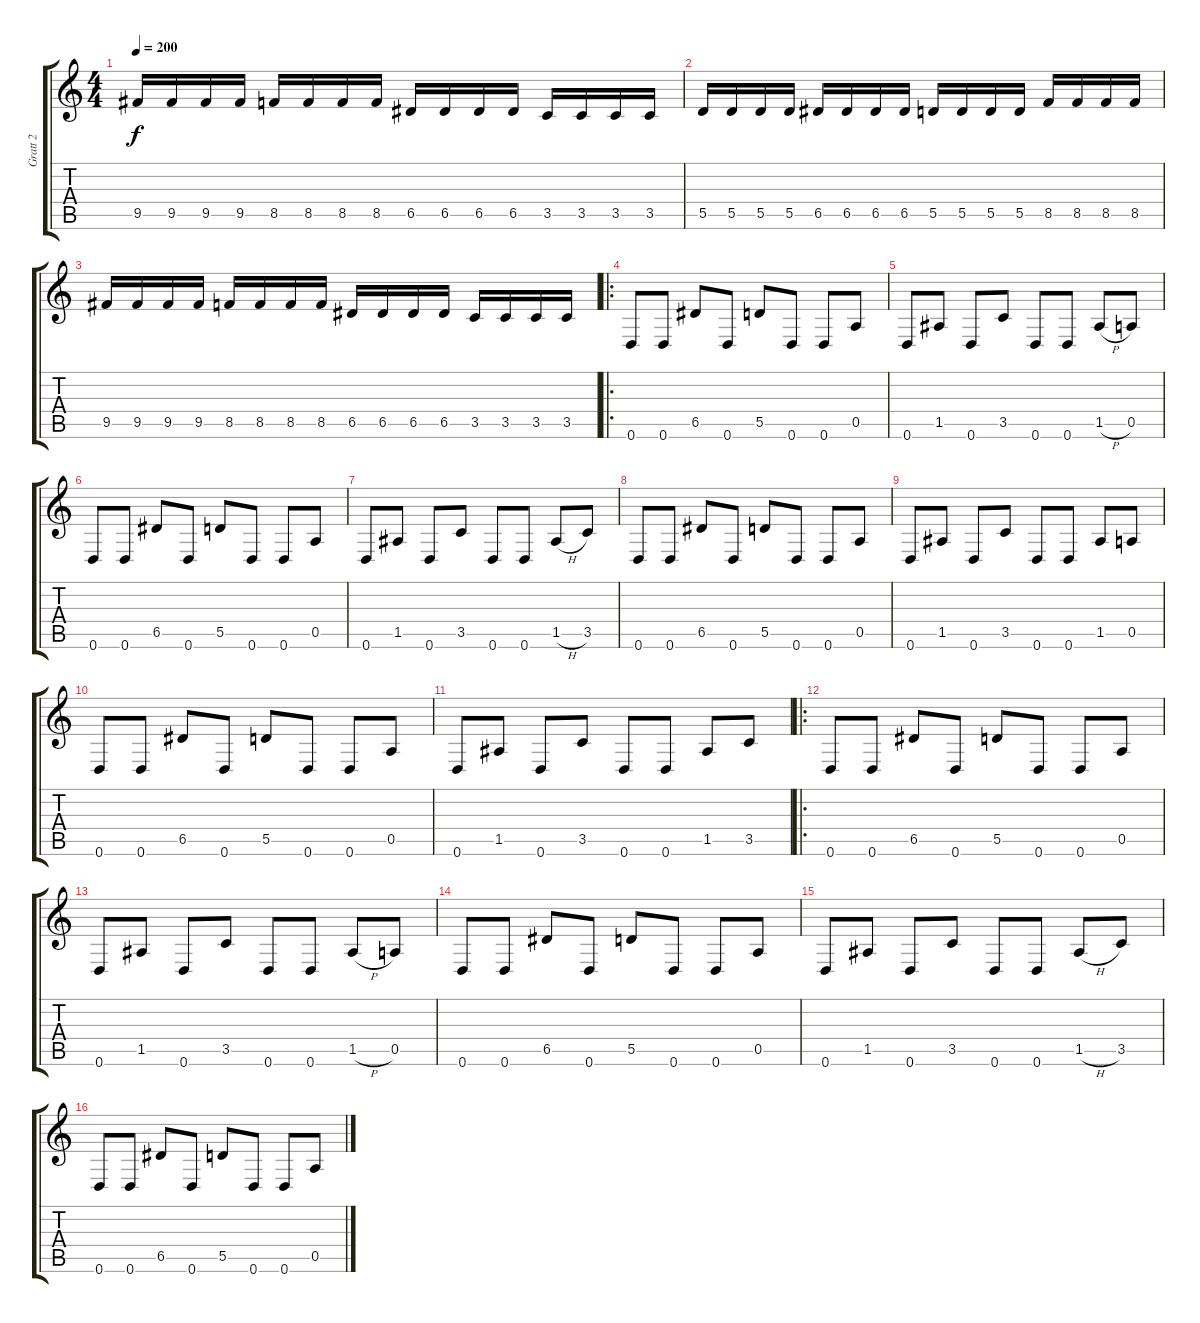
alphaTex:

\track ("Gratt 2" "Gratt 2") {instrument distortionguitar}
\staff {score tabs}
\tuning (E4 B3 G3 D3 A2 D2) {hide}
\ts (4 4)
\tempo 200
\clef g2
\ks c
9.5.16{dy f} 9.5.16 9.5.16 9.5.16 8.5.16 8.5.16 8.5.16 8.5.16 6.5.16 6.5.16 6.5.16 6.5.16 3.5.16 3.5.16 3.5.16 3.5.16 |
5.5.16 5.5.16 5.5.16 5.5.16 6.5.16 6.5.16 6.5.16 6.5.16 5.5.16 5.5.16 5.5.16 5.5.16 8.5.16 8.5.16 8.5.16 8.5.16 |
9.5.16 9.5.16 9.5.16 9.5.16 8.5.16 8.5.16 8.5.16 8.5.16 6.5.16 6.5.16 6.5.16 6.5.16 3.5.16 3.5.16 3.5.16 3.5.16 |
\ro
0.6.8 0.6.8 6.5.8 0.6.8 5.5.8 0.6.8 0.6.8 0.5.8 |
0.6.8 1.5.8 0.6.8 3.5.8 0.6.8 0.6.8 1.5{h}.8 0.5.8 |
0.6.8 0.6.8 6.5.8 0.6.8 5.5.8 0.6.8 0.6.8 0.5.8 |
0.6.8 1.5.8 0.6.8 3.5.8 0.6.8 0.6.8 1.5{h}.8 3.5.8 |
0.6.8 0.6.8 6.5.8 0.6.8 5.5.8 0.6.8 0.6.8 0.5.8 |
0.6.8 1.5.8 0.6.8 3.5.8 0.6.8 0.6.8 1.5.8 0.5.8 |
0.6.8 0.6.8 6.5.8 0.6.8 5.5.8 0.6.8 0.6.8 0.5.8 |
0.6.8 1.5.8 0.6.8 3.5.8 0.6.8 0.6.8 1.5.8 3.5.8 |
\ro
0.6.8 0.6.8 6.5.8 0.6.8 5.5.8 0.6.8 0.6.8 0.5.8 |
0.6.8 1.5.8 0.6.8 3.5.8 0.6.8 0.6.8 1.5{h}.8 0.5.8 |
0.6.8 0.6.8 6.5.8 0.6.8 5.5.8 0.6.8 0.6.8 0.5.8 |
0.6.8 1.5.8 0.6.8 3.5.8 0.6.8 0.6.8 1.5{h}.8 3.5.8 |
0.6.8 0.6.8 6.5.8 0.6.8 5.5.8 0.6.8 0.6.8 0.5.8
